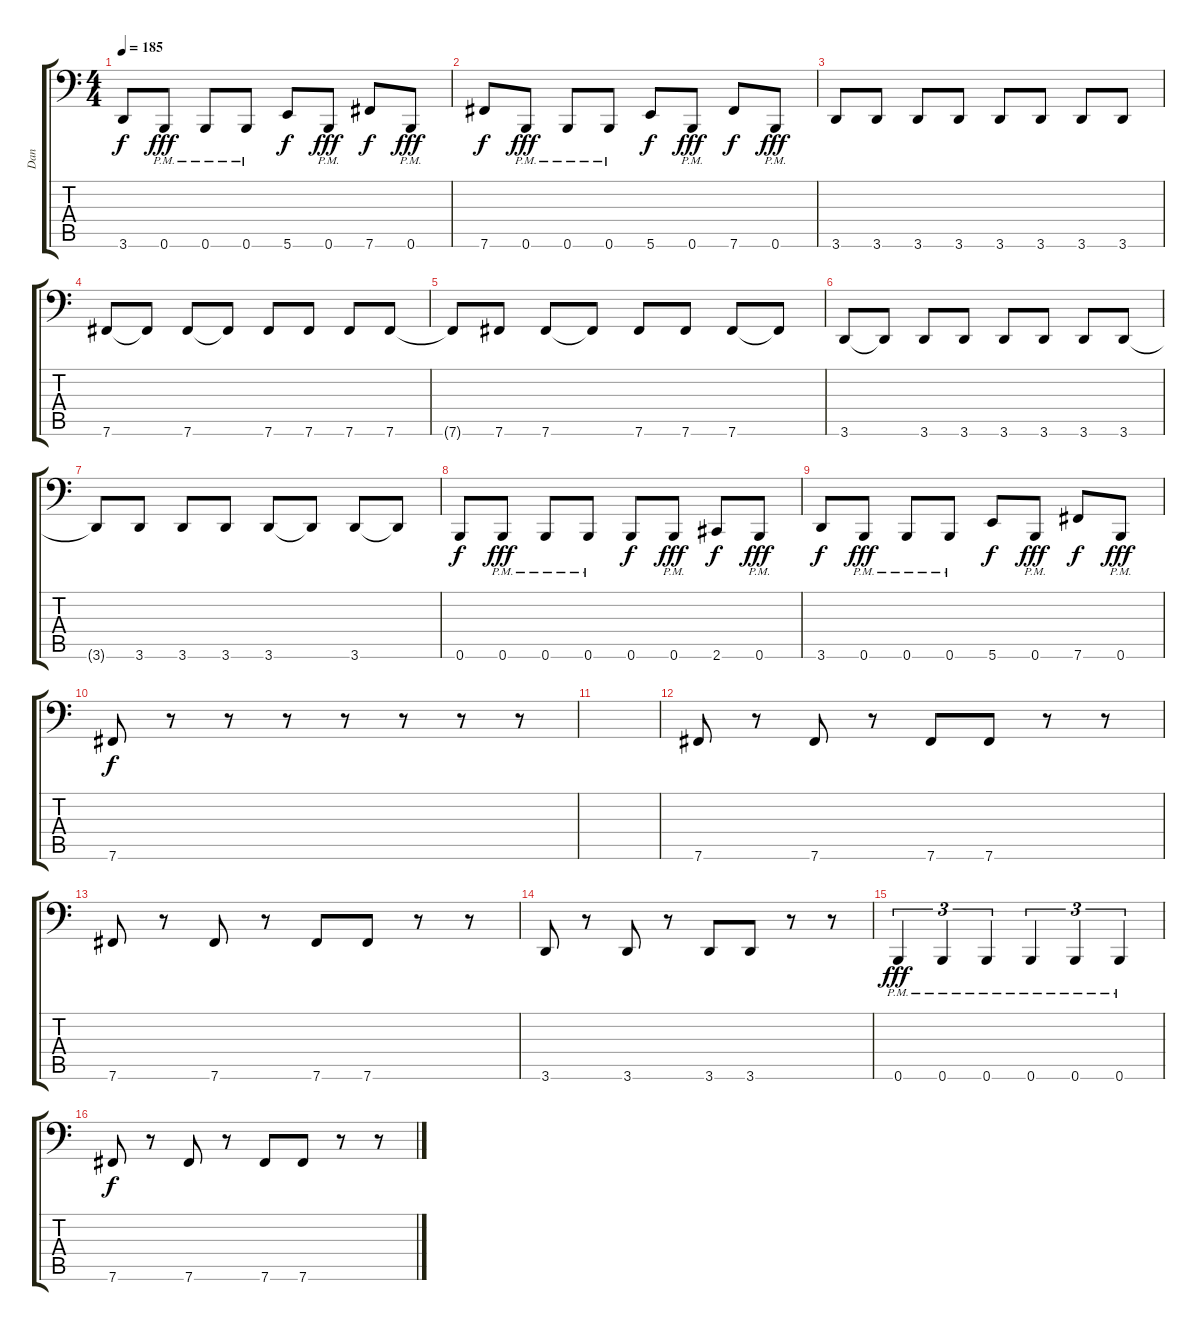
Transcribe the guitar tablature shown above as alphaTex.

\track ("Dan" "Dan") {instrument electricbasspick}
\staff {score tabs}
\tuning (Db3 Ab2 E2 B1 Gb1 B0) {hide}
\ts (4 4)
\tempo 185
\clef f4
\ks c
3.6.8{dy f} 0.6{pm}.8{dy fff} 0.6{pm}.8 0.6{pm}.8 5.6.8{dy f} 0.6{pm}.8{dy fff} 7.6.8{dy f} 0.6{pm}.8{dy fff} |
7.6.8{dy f} 0.6{pm}.8{dy fff} 0.6{pm}.8 0.6{pm}.8 5.6.8{dy f} 0.6{pm}.8{dy fff} 7.6.8{dy f} 0.6{pm}.8{dy fff} |
3.6.8 3.6.8 3.6.8 3.6.8 3.6.8 3.6.8 3.6.8 3.6.8 |
7.6.8 7.6{t}.8 7.6.8 7.6{t}.8 7.6.8 7.6.8 7.6.8 7.6.8 |
7.6{t}.8 7.6.8 7.6.8 7.6{t}.8 7.6.8 7.6.8 7.6.8 7.6{t}.8 |
3.6.8 3.6{t}.8 3.6.8 3.6.8 3.6.8 3.6.8 3.6.8 3.6.8 |
3.6{t}.8 3.6.8 3.6.8 3.6.8 3.6.8 3.6{t}.8 3.6.8 3.6{t}.8 |
0.6.8{dy f} 0.6{pm}.8{dy fff} 0.6{pm}.8 0.6{pm}.8 0.6.8{dy f} 0.6{pm}.8{dy fff} 2.6.8{dy f} 0.6{pm}.8{dy fff} |
3.6.8{dy f} 0.6{pm}.8{dy fff} 0.6{pm}.8 0.6{pm}.8 5.6.8{dy f} 0.6{pm}.8{dy fff} 7.6.8{dy f} 0.6{pm}.8{dy fff} |
7.6.8{dy f} r.8 r.8 r.8 r.8 r.8 r.8 r.8 |
|
7.6.8 r.8 7.6.8 r.8 7.6.8 7.6.8 r.8 r.8 |
7.6.8 r.8 7.6.8 r.8 7.6.8 7.6.8 r.8 r.8 |
3.6.8 r.8 3.6.8 r.8 3.6.8 3.6.8 r.8 r.8 |
0.6{pm}.4{tu (3 2) dy fff} 0.6{pm}.4{tu (3 2)} 0.6{pm}.4{tu (3 2)} 0.6{pm}.4{tu (3 2)} 0.6{pm}.4{tu (3 2)} 0.6{pm}.4{tu (3 2)} |
7.6.8{dy f} r.8 7.6.8 r.8 7.6.8 7.6.8 r.8 r.8
